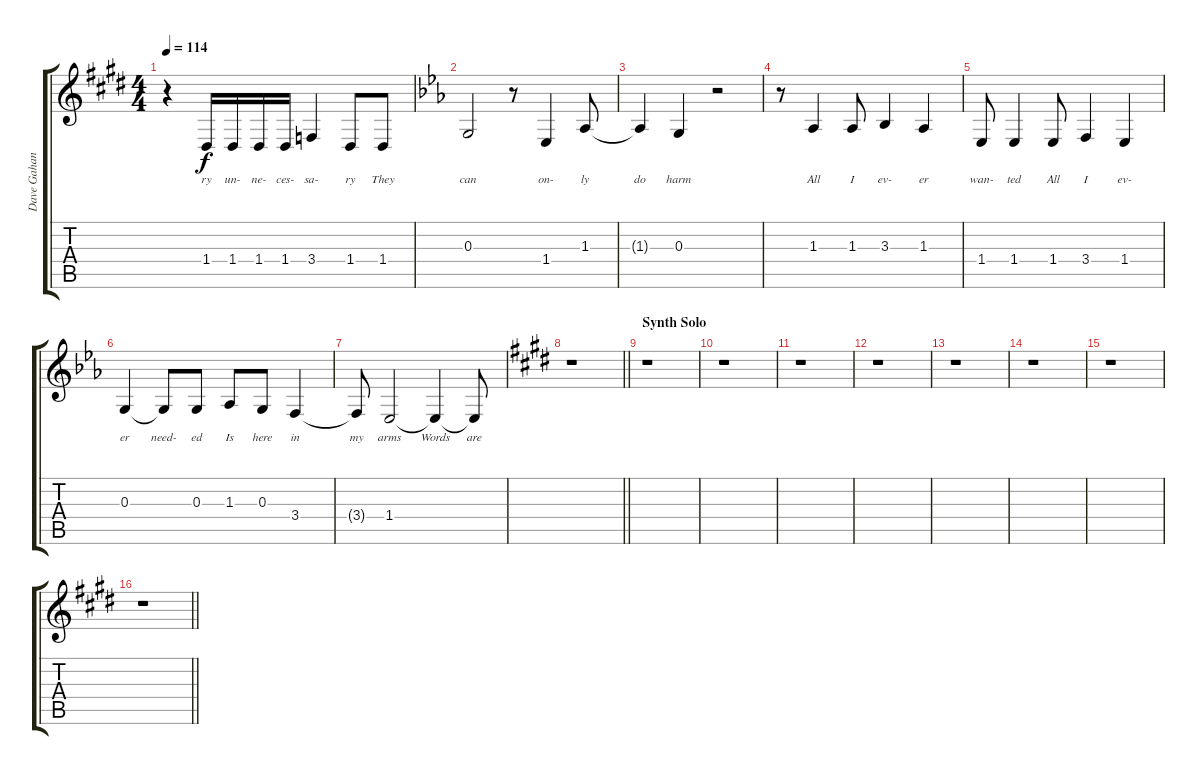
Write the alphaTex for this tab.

\track ("Dave Gahan(Voice)" "Dave Gahan") {instrument cello}
\staff {score tabs}
\tuning (E4 B3 G3 D3 A2 E2) {hide}
\ts (4 4)
\tempo 114
\clef g2
\ks c#minor
r.4{dy f} 1.4.16{lyrics (0 "ry") lyrics (1 "") lyrics (2 "") lyrics (3 "") lyrics (4 "")} 1.4.16{lyrics (0 "un-") lyrics (1 "") lyrics (2 "") lyrics (3 "") lyrics (4 "")} 1.4.16{lyrics (0 "ne-") lyrics (1 "") lyrics (2 "") lyrics (3 "") lyrics (4 "")} 1.4.16{lyrics (0 "ces-") lyrics (1 "") lyrics (2 "") lyrics (3 "") lyrics (4 "")} 3.4.4{lyrics (0 "sa-") lyrics (1 "") lyrics (2 "") lyrics (3 "") lyrics (4 "")} 1.4.8{lyrics (0 "ry") lyrics (1 "") lyrics (2 "") lyrics (3 "") lyrics (4 "")} 1.4.8{lyrics (0 "They") lyrics (1 "") lyrics (2 "") lyrics (3 "") lyrics (4 "")} |
\ks eb
0.3.2{lyrics (0 "can") lyrics (1 "") lyrics (2 "") lyrics (3 "") lyrics (4 "")} r.8 1.4.4{lyrics (0 "on-") lyrics (1 "") lyrics (2 "") lyrics (3 "") lyrics (4 "")} 1.3.8{lyrics (0 "ly") lyrics (1 "") lyrics (2 "") lyrics (3 "") lyrics (4 "")} |
1.3{t}.4{lyrics (0 "do") lyrics (1 "") lyrics (2 "") lyrics (3 "") lyrics (4 "")} 0.3.4{lyrics (0 "harm") lyrics (1 "") lyrics (2 "") lyrics (3 "") lyrics (4 "")} r.2 |
r.8 1.3.4{lyrics (0 "All") lyrics (1 "") lyrics (2 "") lyrics (3 "") lyrics (4 "")} 1.3.8{lyrics (0 "I") lyrics (1 "") lyrics (2 "") lyrics (3 "") lyrics (4 "")} 3.3.4{lyrics (0 "ev-") lyrics (1 "") lyrics (2 "") lyrics (3 "") lyrics (4 "")} 1.3.4{lyrics (0 "er") lyrics (1 "") lyrics (2 "") lyrics (3 "") lyrics (4 "")} |
1.4.8{lyrics (0 "wan-") lyrics (1 "") lyrics (2 "") lyrics (3 "") lyrics (4 "")} 1.4.4{lyrics (0 "ted") lyrics (1 "") lyrics (2 "") lyrics (3 "") lyrics (4 "")} 1.4.8{lyrics (0 "All") lyrics (1 "") lyrics (2 "") lyrics (3 "") lyrics (4 "")} 3.4.4{lyrics (0 "I") lyrics (1 "") lyrics (2 "") lyrics (3 "") lyrics (4 "")} 1.4.4{lyrics (0 "ev-") lyrics (1 "") lyrics (2 "") lyrics (3 "") lyrics (4 "")} |
0.3.4{lyrics (0 "er") lyrics (1 "") lyrics (2 "") lyrics (3 "") lyrics (4 "")} 0.3{t}.8{lyrics (0 "need-") lyrics (1 "") lyrics (2 "") lyrics (3 "") lyrics (4 "")} 0.3.8{lyrics (0 "ed") lyrics (1 "") lyrics (2 "") lyrics (3 "") lyrics (4 "")} 1.3.8{lyrics (0 "Is") lyrics (1 "") lyrics (2 "") lyrics (3 "") lyrics (4 "")} 0.3.8{lyrics (0 "here") lyrics (1 "") lyrics (2 "") lyrics (3 "") lyrics (4 "")} 3.4.4{lyrics (0 "in") lyrics (1 "") lyrics (2 "") lyrics (3 "") lyrics (4 "")} |
3.4{t}.8{lyrics (0 "my") lyrics (1 "") lyrics (2 "") lyrics (3 "") lyrics (4 "")} 1.4.2{lyrics (0 "arms") lyrics (1 "") lyrics (2 "") lyrics (3 "") lyrics (4 "")} 1.4{t}.4{lyrics (0 "Words") lyrics (1 "") lyrics (2 "") lyrics (3 "") lyrics (4 "")} 1.4{t}.8{lyrics (0 "are") lyrics (1 "") lyrics (2 "") lyrics (3 "") lyrics (4 "")} |
\barLineRight lightlight
\ks c#minor
r.1 |
\section ("" "Synth Solo")
r.1 |
r.1 |
\ks e
r.1 |
\ks c#minor
r.1 |
r.1 |
r.1 |
\ks e
r.1 |
\barLineRight lightlight
\ks c#minor
r.1
